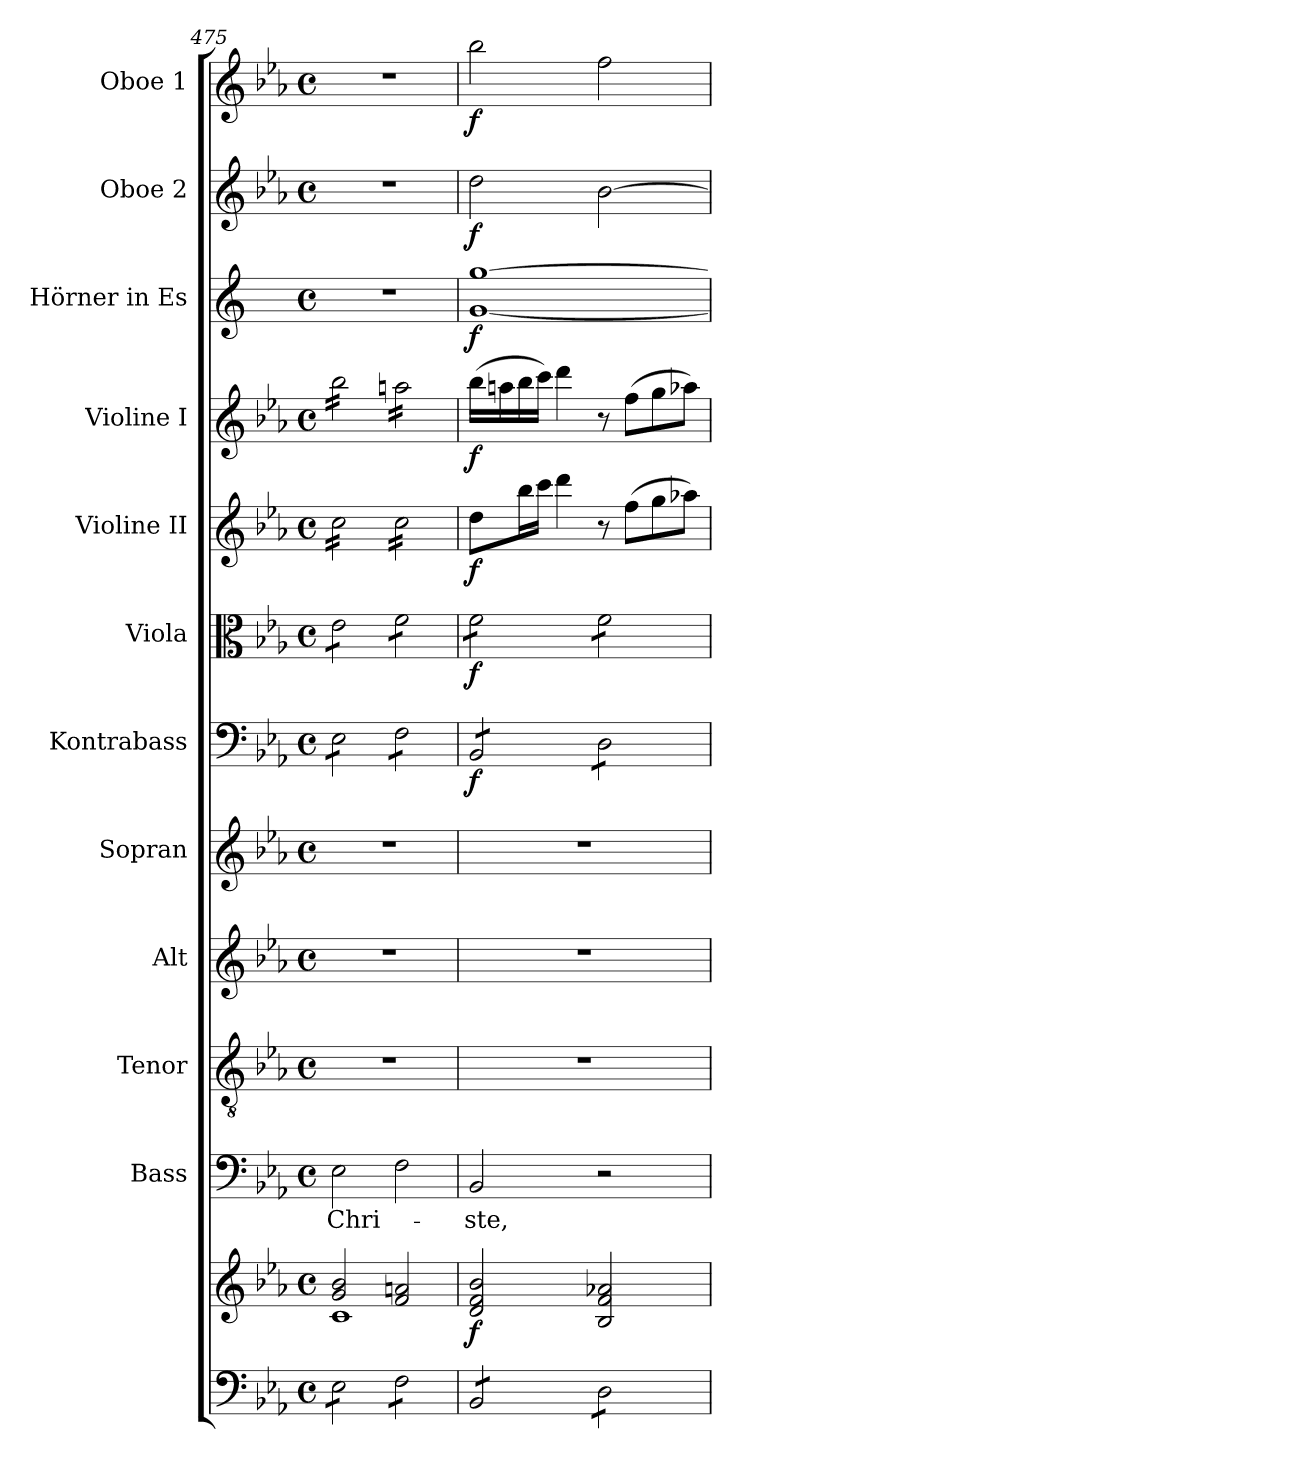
**kern	**kern	**dynam	**kern	**text	**kern	**kern	**kern	**kern	**dynam	**kern	**dynam	**kern	**dynam	**kern	**dynam	**kern	**dynam	**kern	**dynam	**kern	**dynam
*part12	*part12	*part12	*part11	*part11	*part10	*part9	*part8	*part7	*part7	*part6	*part6	*part5	*part5	*part4	*part4	*part3	*part3	*part2	*part2	*part1	*part1
*staff13	*staff12	*staff12/13	*staff11	*staff11	*staff10	*staff9	*staff8	*staff7	*staff7	*staff6	*staff6	*staff5	*staff5	*staff4	*staff4	*staff3	*staff3	*staff2	*staff2	*staff1	*staff1
*	*	*	*I"Bass	*	*I"Tenor	*I"Alt	*I"Sopran	*I"Kontrabass	*	*I"Viola	*	*I"Violine II	*	*I"Violine I	*	*I"Hörner in Es	*	*I"Oboe 2	*	*I"Oboe 1	*
*	*	*	*I'B.	*	*I'T.	*I'A.	*I'S.	*I'Kb.	*	*I'Vla.	*	*I'Vl. II	*	*I'Vl. I	*	*	*	*I'Ob. 2	*	*I'Ob. 1	*
*clefF4	*clefG2	*	*clefF4	*	*clefGv2	*clefG2	*clefG2	*clefF4	*	*clefC3	*	*clefG2	*	*clefG2	*	*clefG2	*	*clefG2	*	*clefG2	*
*	*	*	*	*	*	*	*	*ITrd7c12	*	*	*	*	*	*	*	*ITrd5c9	*	*	*	*	*
*k[b-e-a-]	*k[b-e-a-]	*	*k[b-e-a-]	*	*k[b-e-a-]	*k[b-e-a-]	*k[b-e-a-]	*k[b-e-a-]	*	*k[b-e-a-]	*	*k[b-e-a-]	*	*k[b-e-a-]	*	*k[b-e-a-]	*	*k[b-e-a-]	*	*k[b-e-a-]	*
*E-:	*E-:	*	*E-:	*	*E-:	*E-:	*E-:	*E-:	*	*E-:	*	*E-:	*	*E-:	*	*E-:	*	*E-:	*	*E-:	*
*M4/4	*M4/4	*	*M4/4	*	*M4/4	*M4/4	*M4/4	*M4/4	*	*M4/4	*	*M4/4	*	*M4/4	*	*M4/4	*	*M4/4	*	*M4/4	*
*met(c)	*met(c)	*	*met(c)	*	*met(c)	*met(c)	*met(c)	*met(c)	*	*met(c)	*	*met(c)	*	*met(c)	*	*met(c)	*	*met(c)	*	*met(c)	*
=475	=475	=475	=475	=475	=475	=475	=475	=475	=475	=475	=475	=475	=475	=475	=475	=475	=475	=475	=475	=475	=475
*	*^	*	*	*	*	*	*	*	*	*	*	*	*	*	*	*	*	*	*	*	*
!	!	!	!	!	!LO:LY:b	!	!	!	!	!	!	!	!	!	!	!	!	!	!	!	!	!
*tremolo	*	*	*	*	*	*	*	*	*	*	*	*	*	*	*	*	*	*	*	*	*	*
*	*	*	*	*	*	*	*	*	*tremolo	*	*	*	*	*	*	*	*	*	*	*	*	*
*	*	*	*	*	*	*	*	*	*	*	*tremolo	*	*	*	*	*	*	*	*	*	*	*
*	*	*	*	*	*	*	*	*	*	*	*	*	*tremolo	*	*	*	*	*	*	*	*	*
*	*	*	*	*	*	*	*	*	*	*	*	*	*	*	*tremolo	*	*	*	*	*	*	*
8E-\L	2g/ 2b-/	1c	.	2E-\	Chri-	1r	1r	1r	8EE-\L	.	8e-\L	.	16cc\LL	.	16bb-\LL	.	1r	.	1r	.	1r	.
.	.	.	.	.	.	.	.	.	.	.	.	.	16cc\	.	16bb-\	.	.	.	.	.	.	.
8E-\	.	.	.	.	.	.	.	.	8EE-\	.	8e-\	.	16cc\	.	16bb-\	.	.	.	.	.	.	.
.	.	.	.	.	.	.	.	.	.	.	.	.	16cc\	.	16bb-\	.	.	.	.	.	.	.
8E-\	.	.	.	.	.	.	.	.	8EE-\	.	8e-\	.	16cc\	.	16bb-\	.	.	.	.	.	.	.
.	.	.	.	.	.	.	.	.	.	.	.	.	16cc\	.	16bb-\	.	.	.	.	.	.	.
8E-\J	.	.	.	.	.	.	.	.	8EE-\J	.	8e-\J	.	16cc\	.	16bb-\	.	.	.	.	.	.	.
.	.	.	.	.	.	.	.	.	.	.	.	.	16cc\JJ	.	16bb-\JJ	.	.	.	.	.	.	.
8F\L	2f/ 2an/	.	.	2F\	.	.	.	.	8FF\L	.	8f\L	.	16cc\LL	.	16aan\LL	.	.	.	.	.	.	.
.	.	.	.	.	.	.	.	.	.	.	.	.	16cc\	.	16aan\	.	.	.	.	.	.	.
8F\	.	.	.	.	.	.	.	.	8FF\	.	8f\	.	16cc\	.	16aan\	.	.	.	.	.	.	.
.	.	.	.	.	.	.	.	.	.	.	.	.	16cc\	.	16aan\	.	.	.	.	.	.	.
8F\	.	.	.	.	.	.	.	.	8FF\	.	8f\	.	16cc\	.	16aan\	.	.	.	.	.	.	.
.	.	.	.	.	.	.	.	.	.	.	.	.	16cc\	.	16aan\	.	.	.	.	.	.	.
8F\J	.	.	.	.	.	.	.	.	8FF\J	.	8f\J	.	16cc\	.	16aan\	.	.	.	.	.	.	.
.	.	.	.	.	.	.	.	.	.	.	.	.	16cc\JJ	.	16aan\JJ	.	.	.	.	.	.	.
*	*	*	*	*	*	*	*	*	*	*	*	*	*	*	*Xtremolo	*	*	*	*	*	*	*
*	*	*	*	*	*	*	*	*	*	*	*	*	*Xtremolo	*	*	*	*	*	*	*	*	*
*	*v	*v	*	*	*	*	*	*	*	*	*	*	*	*	*	*	*	*	*	*	*	*
!!LO:PB:g=z
=476	=476	=476	=476	=476	=476	=476	=476	=476	=476	=476	=476	=476	=476	=476	=476	=476	=476	=476	=476	=476	=476
!	!	!LO:DY:b	!	!LO:LY:b	!	!	!	!	!LO:DY:b	!	!LO:DY:b	!	!LO:DY:b	!	!LO:DY:b	!	!LO:DY:b	!	!LO:DY:b	!	!LO:DY:b
8BB-/L	2d/ 2f/ 2b-/	f	2BB-/	-ste,	1r	1r	1r	8BBB-/L	f	8f\L	f	8dd\L	f	(>16bb-\LL	f	[1B- [1b-	f	2dd\	f	2bb-\	f
.	.	.	.	.	.	.	.	.	.	.	.	.	.	16aan\	.	.	.	.	.	.	.
8BB-/	.	.	.	.	.	.	.	8BBB-/	.	8f\	.	16bb-\L	.	16bb-\	.	.	.	.	.	.	.
.	.	.	.	.	.	.	.	.	.	.	.	16ccc\JJ	.	16ccc\JJ)	.	.	.	.	.	.	.
8BB-/	.	.	.	.	.	.	.	8BBB-/	.	8f\	.	4ddd\	.	4ddd\	.	.	.	.	.	.	.
8BB-/J	.	.	.	.	.	.	.	8BBB-/J	.	8f\J	.	.	.	.	.	.	.	.	.	.	.
8D\L	2B-/ 2f/ 2a-X/	.	2r	.	.	.	.	8DD\L	.	8f\L	.	8r	.	8r	.	.	.	[2b-\	.	2ff\	.
8D\	.	.	.	.	.	.	.	8DD\	.	8f\	.	(>8ff\L	.	(>8ff\L	.	.	.	.	.	.	.
8D\	.	.	.	.	.	.	.	8DD\	.	8f\	.	8gg\	.	8gg\	.	.	.	.	.	.	.
8D\J	.	.	.	.	.	.	.	8DD\J	.	8f\J	.	8aa-X\J)	.	8aa-X\J)	.	.	.	.	.	.	.
*	*	*	*	*	*	*	*	*	*	*Xtremolo	*	*	*	*	*	*	*	*	*	*	*
*	*	*	*	*	*	*	*	*Xtremolo	*	*	*	*	*	*	*	*	*	*	*	*	*
*Xtremolo	*	*	*	*	*	*	*	*	*	*	*	*	*	*	*	*	*	*	*	*	*
=	=	=	=	=	=	=	=	=	=	=	=	=	=	=	=	=	=	=	=	=	=
*-	*-	*-	*-	*-	*-	*-	*-	*-	*-	*-	*-	*-	*-	*-	*-	*-	*-	*-	*-	*-	*-
